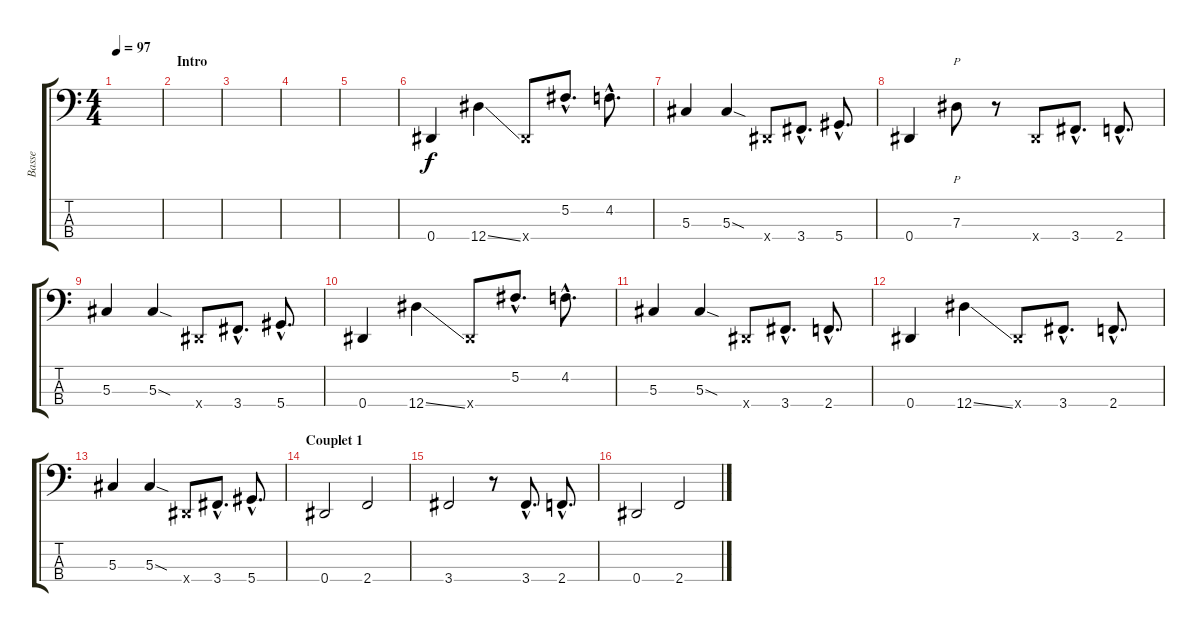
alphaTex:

\track ("Basse" "Basse") {instrument electricbassfinger}
\staff {score tabs}
\tuning (Gb2 Db2 Ab1 Eb1) {hide}
\ts (4 4)
\tempo 97
\clef f4
\ks c
|
\section ("" "Intro")
|
|
|
|
0.4.4 12.4{ss}.4 0.4{x}.8 5.2{hac}.8{d} 4.2{hac}.8{d} |
5.3.4 5.3{sod}.4 0.4{x}.8 3.4{hac}.8{d} 5.4{hac}.8{d} |
0.4.4 7.3.8{p} r.8 0.4{x}.8 3.4{hac}.8{d} 2.4{hac}.8{d} |
5.3.4 5.3{sod}.4 0.4{x}.8 3.4{hac}.8{d} 5.4{hac}.8{d} |
0.4.4 12.4{ss}.4 0.4{x}.8 5.2{hac}.8{d} 4.2{hac}.8{d} |
5.3.4 5.3{sod}.4 0.4{x}.8 3.4{hac}.8{d} 2.4{hac}.8{d} |
0.4.4 12.4{ss}.4 0.4{x}.8 3.4{hac}.8{d} 2.4{hac}.8{d} |
5.3.4 5.3{sod}.4 0.4{x}.8 3.4{hac}.8{d} 5.4{hac}.8{d} |
\section ("" "Couplet 1")
0.4.2 2.4.2 |
3.4.2 r.8 3.4{hac}.8{d} 2.4{hac}.8{d} |
0.4.2 2.4.2
